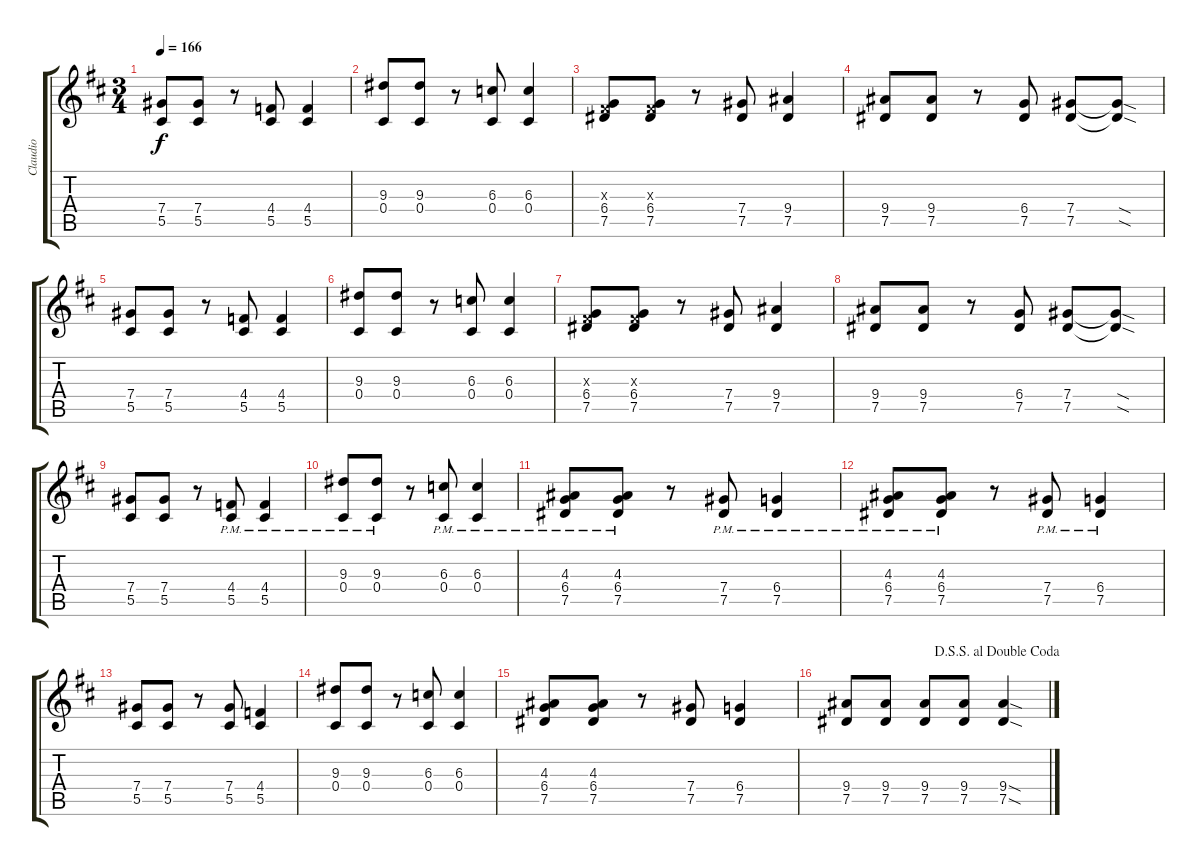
\track ("Claudio" "Claudio") {instrument distortionguitar}
\staff {score tabs}
\tuning (Eb4 Bb3 Gb3 Db3 Ab2 Eb2) {hide}
\ts (3 4)
\tempo 166
\clef g2
\ks d
(7.4 5.5).8{dy f} (7.4 5.5).8 r.8 (4.4 5.5).8 (4.4 5.5).4 |
(9.3 0.4).8 (9.3 0.4).8 r.8 (6.3 0.4).8 (6.3 0.4).4 |
(0.3{x} 6.4 7.5).8 (0.3{x} 6.4 7.5).8 r.8 (7.4 7.5).8 (9.4 7.5).4 |
(9.4 7.5).8 (9.4 7.5).8 r.8 (6.4 7.5).8 (7.4 7.5).8 (7.4{sod t} 7.5{sod t}).8 |
(7.4 5.5).8 (7.4 5.5).8 r.8 (4.4 5.5).8 (4.4 5.5).4 |
(9.3 0.4).8 (9.3 0.4).8 r.8 (6.3 0.4).8 (6.3 0.4).4 |
(0.3{x} 6.4 7.5).8 (0.3{x} 6.4 7.5).8 r.8 (7.4 7.5).8 (9.4 7.5).4 |
(9.4 7.5).8 (9.4 7.5).8 r.8 (6.4 7.5).8 (7.4 7.5).8 (7.4{sod t} 7.5{sod t}).8 |
(7.4 5.5).8 (7.4 5.5).8 r.8 (4.4{pm} 5.5{pm}).8 (4.4{pm} 5.5{pm}).4 |
(9.3{pm} 0.4{pm}).8 (9.3{pm} 0.4{pm}).8 r.8 (6.3{pm} 0.4{pm}).8 (6.3{pm} 0.4{pm}).4 |
(4.3{pm} 6.4{pm} 7.5{pm}).8 (4.3{pm} 6.4{pm} 7.5{pm}).8 r.8 (7.4{pm} 7.5{pm}).8 (6.4{pm} 7.5{pm}).4 |
(4.3{pm} 6.4{pm} 7.5{pm}).8 (4.3{pm} 6.4{pm} 7.5{pm}).8 r.8 (7.4{pm} 7.5{pm}).8 (6.4{pm} 7.5{pm}).4 |
(7.4 5.5).8 (7.4 5.5).8 r.8 (7.4 5.5).8 (4.4 5.5).4 |
(9.3 0.4).8 (9.3 0.4).8 r.8 (6.3 0.4).8 (6.3 0.4).4 |
(4.3 6.4 7.5).8 (4.3 6.4 7.5).8 r.8 (7.4 7.5).8 (6.4 7.5).4 |
\jump dalsegnosegnoaldoublecoda
(9.4 7.5).8 (9.4 7.5).8 (9.4 7.5).8 (9.4 7.5).8 (9.4{sod} 7.5{sod}).4
